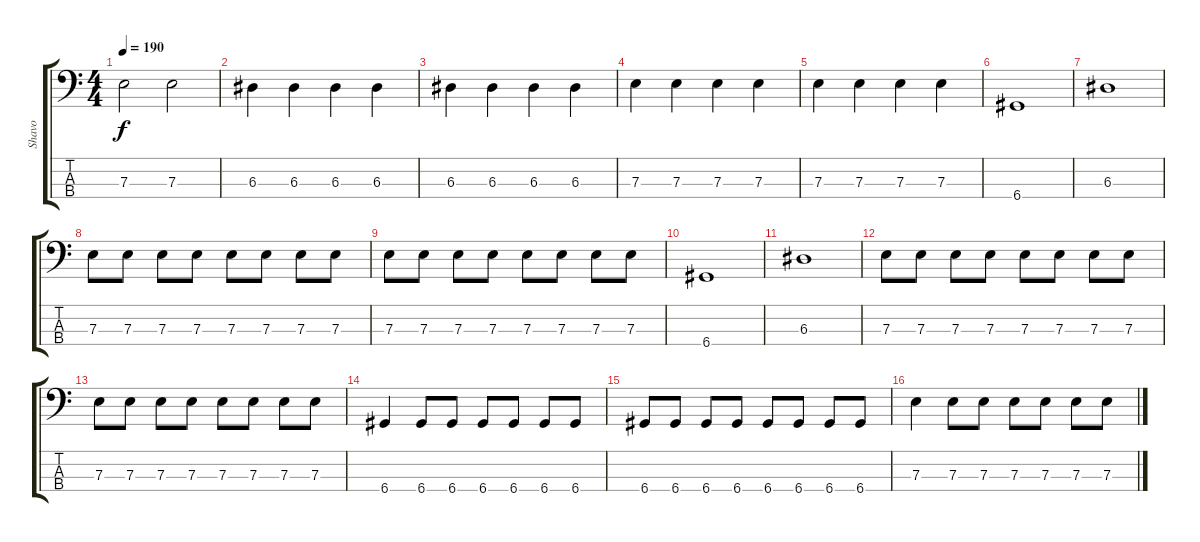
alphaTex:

\track ("Shavo" "Shavo") {instrument electricbasspick}
\staff {score tabs}
\tuning (G2 D2 A1 D1) {hide}
\ts (4 4)
\tempo 190
\clef f4
\ks c
7.3.2{dy f} 7.3.2 |
6.3.4 6.3.4 6.3.4 6.3.4 |
6.3.4 6.3.4 6.3.4 6.3.4 |
7.3.4 7.3.4 7.3.4 7.3.4 |
7.3.4 7.3.4 7.3.4 7.3.4 |
6.4.1 |
6.3.1 |
7.3.8 7.3.8 7.3.8 7.3.8 7.3.8 7.3.8 7.3.8 7.3.8 |
7.3.8 7.3.8 7.3.8 7.3.8 7.3.8 7.3.8 7.3.8 7.3.8 |
6.4.1 |
6.3.1 |
7.3.8 7.3.8 7.3.8 7.3.8 7.3.8 7.3.8 7.3.8 7.3.8 |
7.3.8 7.3.8 7.3.8 7.3.8 7.3.8 7.3.8 7.3.8 7.3.8 |
6.4.4 6.4.8 6.4.8 6.4.8 6.4.8 6.4.8 6.4.8 |
6.4.8 6.4.8 6.4.8 6.4.8 6.4.8 6.4.8 6.4.8 6.4.8 |
7.3.4 7.3.8 7.3.8 7.3.8 7.3.8 7.3.8 7.3.8
